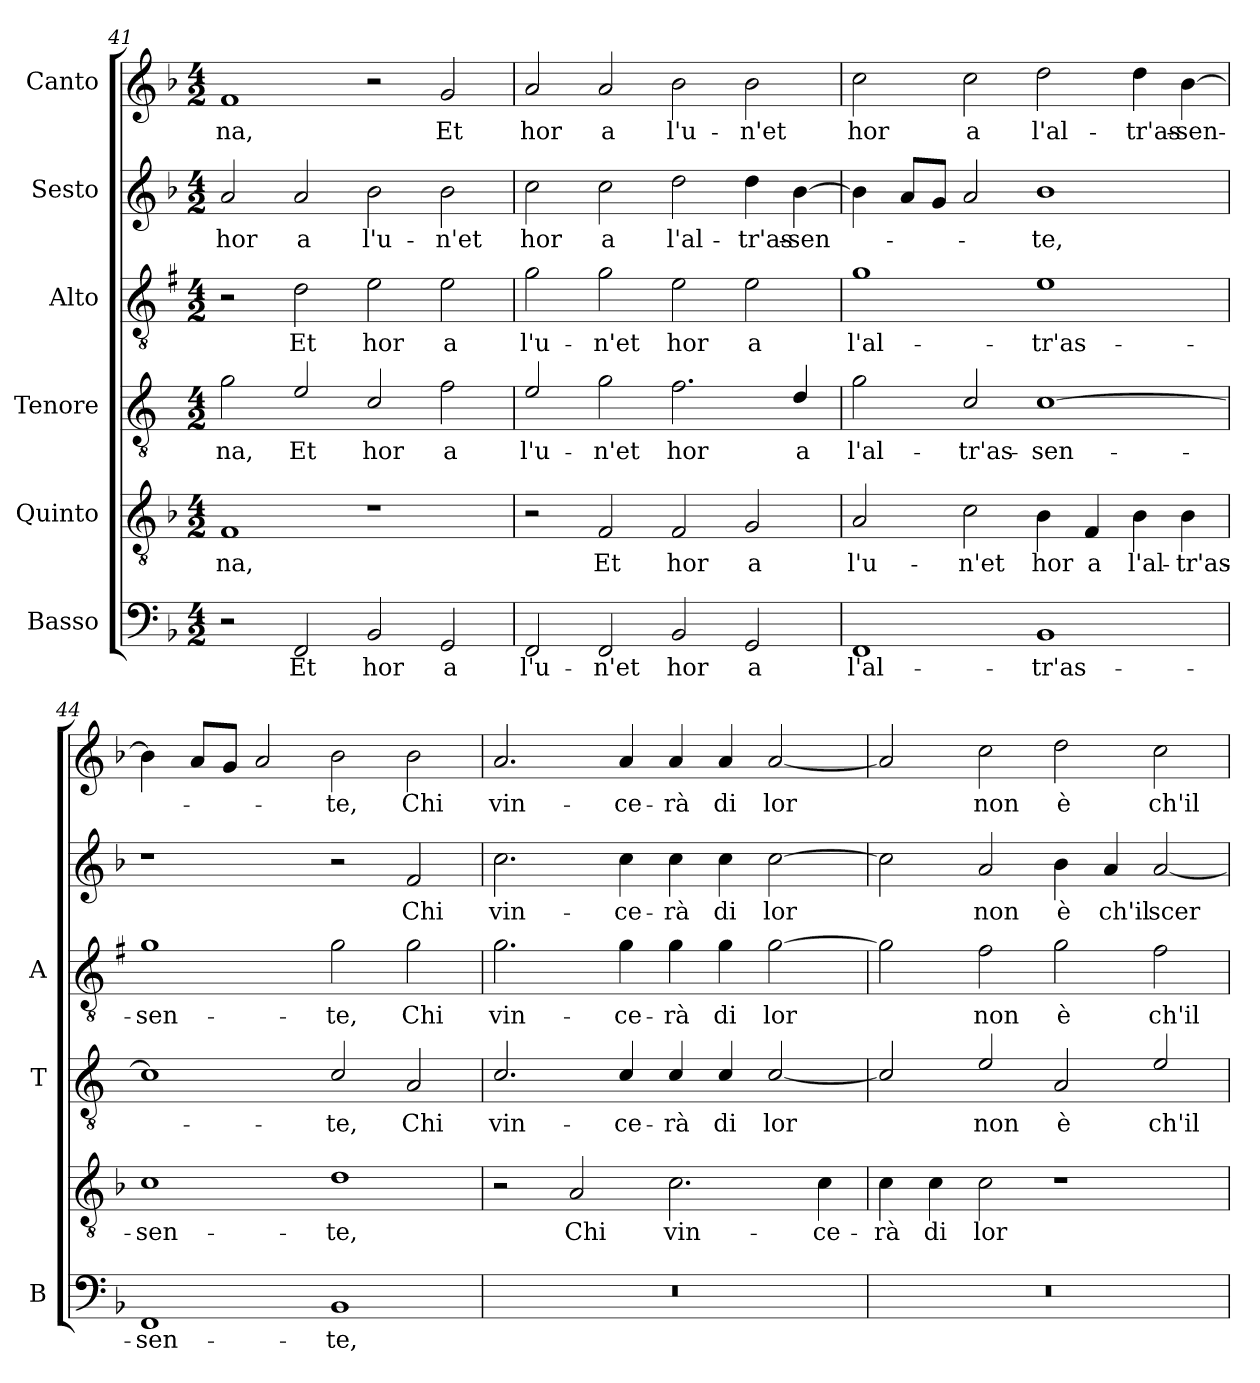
**kern	**text	**kern	**text	**kern	**text	**kern	**text	**kern	**text	**kern	**text
*part6	*part6	*part5	*part5	*part4	*part4	*part3	*part3	*part2	*part2	*part1	*part1
*staff6	*staff6	*staff5	*staff5	*staff4	*staff4	*staff3	*staff3	*staff2	*staff2	*staff1	*staff1
*I"Basso	*	*I"Quinto	*	*I"Tenore	*	*I"Alto	*	*I"Sesto	*	*I"Canto	*
*I'B	*	*	*	*I'T	*	*I'A	*	*	*	*	*
*clefF4	*	*clefGv2	*	*clefGv2	*	*clefGv2	*	*clefG2	*	*clefG2	*
*	*	*	*	*ITrd4c7	*	*ITrd1c2	*	*	*	*	*
*k[b-]	*	*k[b-]	*	*k[b-]	*	*k[b-]	*	*k[b-]	*	*k[b-]	*
*F:	*	*F:	*	*F:	*	*F:	*	*F:	*	*F:	*
*M4/2	*	*M4/2	*	*M4/2	*	*M4/2	*	*M4/2	*	*M4/2	*
=41	=41	=41	=41	=41	=41	=41	=41	=41	=41	=41	=41
!	!	!	!LO:LY:b	!	!LO:LY:b	!	!	!	!LO:LY:b	!	!LO:LY:b
2r	.	1F	-na,	2c\	-na,	2r	.	2a/	hor	1f	-na,
!	!LO:LY:b	!	!	!	!LO:LY:b	!	!LO:LY:b	!	!LO:LY:b	!	!
2FF/	Et	.	.	2A/	Et	2c\	Et	2a/	a	.	.
!	!LO:LY:b	!	!	!	!LO:LY:b	!	!LO:LY:b	!	!LO:LY:b	!	!
2BB-/	hor	1r	.	2F/	hor	2d\	hor	2b-\	l'u-	2r	.
!	!LO:LY:b	!	!	!	!LO:LY:b	!	!LO:LY:b	!	!LO:LY:b	!	!LO:LY:b
2GG/	a	.	.	2B-\	a	2d\	a	2b-\	-n'et	2g/	Et
!!LO:PB:g=z
=42	=42	=42	=42	=42	=42	=42	=42	=42	=42	=42	=42
!	!LO:LY:b	!	!	!	!LO:LY:b	!	!LO:LY:b	!	!LO:LY:b	!	!LO:LY:b
2FF/	l'u-	2r	.	2A/	l'u-	2f\	l'u-	2cc\	hor	2a/	hor
!	!LO:LY:b	!	!LO:LY:b	!	!LO:LY:b	!	!LO:LY:b	!	!LO:LY:b	!	!LO:LY:b
2FF/	-n'et	2F/	Et	2c\	-n'et	2f\	-n'et	2cc\	a	2a/	a
!	!LO:LY:b	!	!LO:LY:b	!	!LO:LY:b	!	!LO:LY:b	!	!LO:LY:b	!	!LO:LY:b
2BB-/	hor	2F/	hor	2.B-\	hor	2d\	hor	2dd\	l'al-	2b-\	l'u-
!	!LO:LY:b	!	!LO:LY:b	!	!	!	!LO:LY:b	!	!LO:LY:b	!	!LO:LY:b
2GG/	a	2G/	a	.	.	2d\	a	4dd\	-tr'as-	2b-\	-n'et
!	!	!	!	!	!LO:LY:b	!	!	!	!LO:LY:b	!	!
.	.	.	.	4G/	a	.	.	[4b-\	-sen-	.	.
=43	=43	=43	=43	=43	=43	=43	=43	=43	=43	=43	=43
!	!LO:LY:b	!	!LO:LY:b	!	!LO:LY:b	!	!LO:LY:b	!	!	!	!LO:LY:b
1FF	l'al-	2A/	l'u-	2c\	l'al-	1f	l'al-	4b-\]	.	2cc\	hor
.	.	.	.	.	.	.	.	8a/L	.	.	.
.	.	.	.	.	.	.	.	8g/J	.	.	.
!	!	!	!LO:LY:b	!	!LO:LY:b	!	!	!	!	!	!LO:LY:b
.	.	2c\	-n'et	2F/	-tr'as-	.	.	2a/	.	2cc\	a
!	!LO:LY:b	!	!LO:LY:b	!	!LO:LY:b	!	!LO:LY:b	!	!LO:LY:b	!	!LO:LY:b
1BB-	-tr'as-	4B-\	hor	[1F	-sen-	1d	-tr'as-	1b-	-te,	2dd\	l'al-
!	!	!	!LO:LY:b	!	!	!	!	!	!	!	!
.	.	4F/	a	.	.	.	.	.	.	.	.
!	!	!	!LO:LY:b	!	!	!	!	!	!	!	!LO:LY:b
.	.	4B-\	l'al-	.	.	.	.	.	.	4dd\	-tr'as-
!	!	!	!LO:LY:b	!	!	!	!	!	!	!	!LO:LY:b
.	.	4B-\	-tr'as-	.	.	.	.	.	.	[4b-\	-sen-
=44	=44	=44	=44	=44	=44	=44	=44	=44	=44	=44	=44
!	!LO:LY:b	!	!LO:LY:b	!	!	!	!LO:LY:b	!	!	!	!
1FF	-sen-	1c	-sen-	1F]	.	1f	-sen-	1r	.	4b-\]	.
.	.	.	.	.	.	.	.	.	.	8a/L	.
.	.	.	.	.	.	.	.	.	.	8g/J	.
.	.	.	.	.	.	.	.	.	.	2a/	.
!	!LO:LY:b	!	!LO:LY:b	!	!LO:LY:b	!	!LO:LY:b	!	!	!	!LO:LY:b
1BB-	-te,	1d	-te,	2F/	-te,	2f\	-te,	2r	.	2b-\	-te,
!	!	!	!	!	!LO:LY:b	!	!LO:LY:b	!	!LO:LY:b	!	!LO:LY:b
.	.	.	.	2D/	Chi	2f\	Chi	2f/	Chi	2b-\	Chi
=45	=45	=45	=45	=45	=45	=45	=45	=45	=45	=45	=45
!	!	!	!	!	!LO:LY:b	!	!LO:LY:b	!	!LO:LY:b	!	!LO:LY:b
0r	.	2r	.	2.F/	vin-	2.f\	vin-	2.cc\	vin-	2.a/	vin-
!	!	!	!LO:LY:b	!	!	!	!	!	!	!	!
.	.	2A/	Chi	.	.	.	.	.	.	.	.
!	!	!	!	!	!LO:LY:b	!	!LO:LY:b	!	!LO:LY:b	!	!LO:LY:b
.	.	.	.	4F/	-ce-	4f\	-ce-	4cc\	-ce-	4a/	-ce-
!	!	!	!LO:LY:b	!	!LO:LY:b	!	!LO:LY:b	!	!LO:LY:b	!	!LO:LY:b
.	.	2.c\	vin-	4F/	-rà	4f\	-rà	4cc\	-rà	4a/	-rà
!	!	!	!	!	!LO:LY:b	!	!LO:LY:b	!	!LO:LY:b	!	!LO:LY:b
.	.	.	.	4F/	di	4f\	di	4cc\	di	4a/	di
!	!	!	!	!	!LO:LY:b	!	!LO:LY:b	!	!LO:LY:b	!	!LO:LY:b
.	.	.	.	[2F/	lor	[2f\	lor	[2cc\	lor	[2a/	lor
!	!	!	!LO:LY:b	!	!	!	!	!	!	!	!
.	.	4c\	-ce-	.	.	.	.	.	.	.	.
!!LO:LB:g=z
=46	=46	=46	=46	=46	=46	=46	=46	=46	=46	=46	=46
!	!	!	!LO:LY:b	!	!	!	!	!	!	!	!
0r	.	4c\	-rà	2F/]	.	2f\]	.	2cc\]	.	2a/]	.
!	!	!	!LO:LY:b	!	!	!	!	!	!	!	!
.	.	4c\	di	.	.	.	.	.	.	.	.
!	!	!	!LO:LY:b	!	!LO:LY:b	!	!LO:LY:b	!	!LO:LY:b	!	!LO:LY:b
.	.	2c\	lor	2A/	non	2e\	non	2a/	non	2cc\	non
!	!	!	!	!	!LO:LY:b	!	!LO:LY:b	!	!LO:LY:b	!	!LO:LY:b
.	.	1r	.	2D/	è	2f\	è	4b-\	è	2dd\	è
!	!	!	!	!	!	!	!	!	!LO:LY:b	!	!
.	.	.	.	.	.	.	.	4a/	ch'il	.	.
!	!	!	!	!	!LO:LY:b	!	!LO:LY:b	!	!LO:LY:b	!	!LO:LY:b
.	.	.	.	2A/	ch'il	2e\	ch'il	[2a/	scer-	2cc\	ch'il
=	=	=	=	=	=	=	=	=	=	=	=
*-	*-	*-	*-	*-	*-	*-	*-	*-	*-	*-	*-
